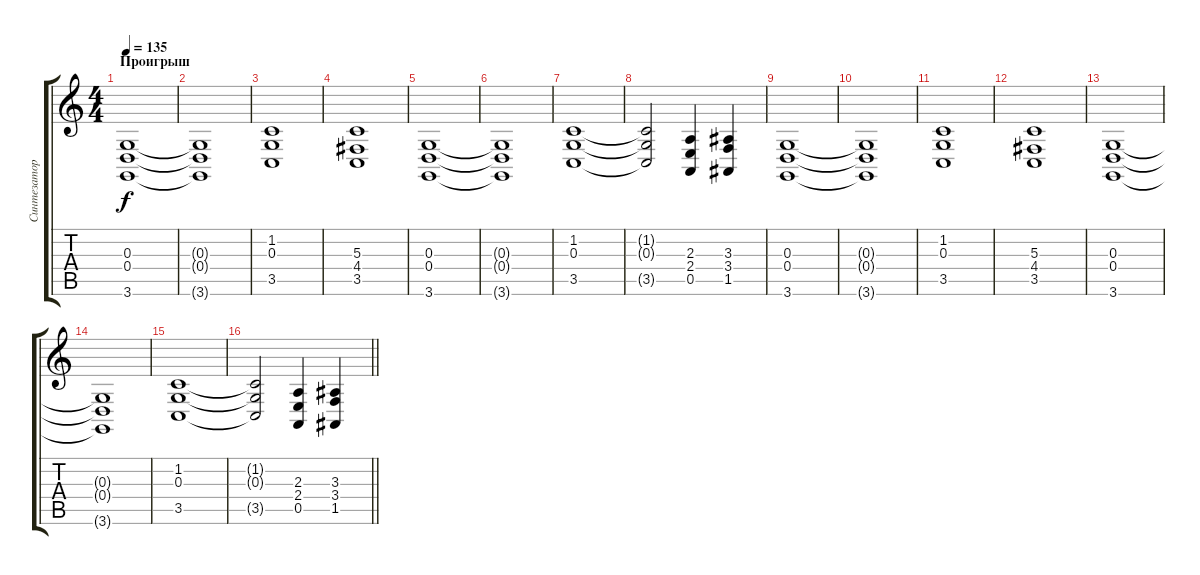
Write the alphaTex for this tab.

\track ("Синтезатор" "Синтезатор") {instrument synthstrings1}
\staff {score tabs}
\tuning (E4 B3 G3 D3 A2 E2) {hide}
\ts (4 4)
\section ("" "Проигрыш")
\tempo 135
\clef g2
\ks c
(0.3 0.4 3.6).1{dy f} |
(0.3{t} 0.4{t} 3.6{t}).1 |
(1.2 0.3 3.5).1 |
(5.3 4.4 3.5).1 |
(0.3 0.4 3.6).1 |
(0.3{t} 0.4{t} 3.6{t}).1 |
(1.2 0.3 3.5).1 |
(1.2{t} 0.3{t} 3.5{t}).2 (2.3 2.4 0.5).4 (3.3 3.4 1.5).4 |
(0.3 0.4 3.6).1 |
(0.3{t} 0.4{t} 3.6{t}).1 |
(1.2 0.3 3.5).1 |
(5.3 4.4 3.5).1 |
(0.3 0.4 3.6).1 |
(0.3{t} 0.4{t} 3.6{t}).1 |
(1.2 0.3 3.5).1 |
\barLineRight lightlight
(1.2{t} 0.3{t} 3.5{t}).2 (2.3 2.4 0.5).4 (3.3 3.4 1.5).4
